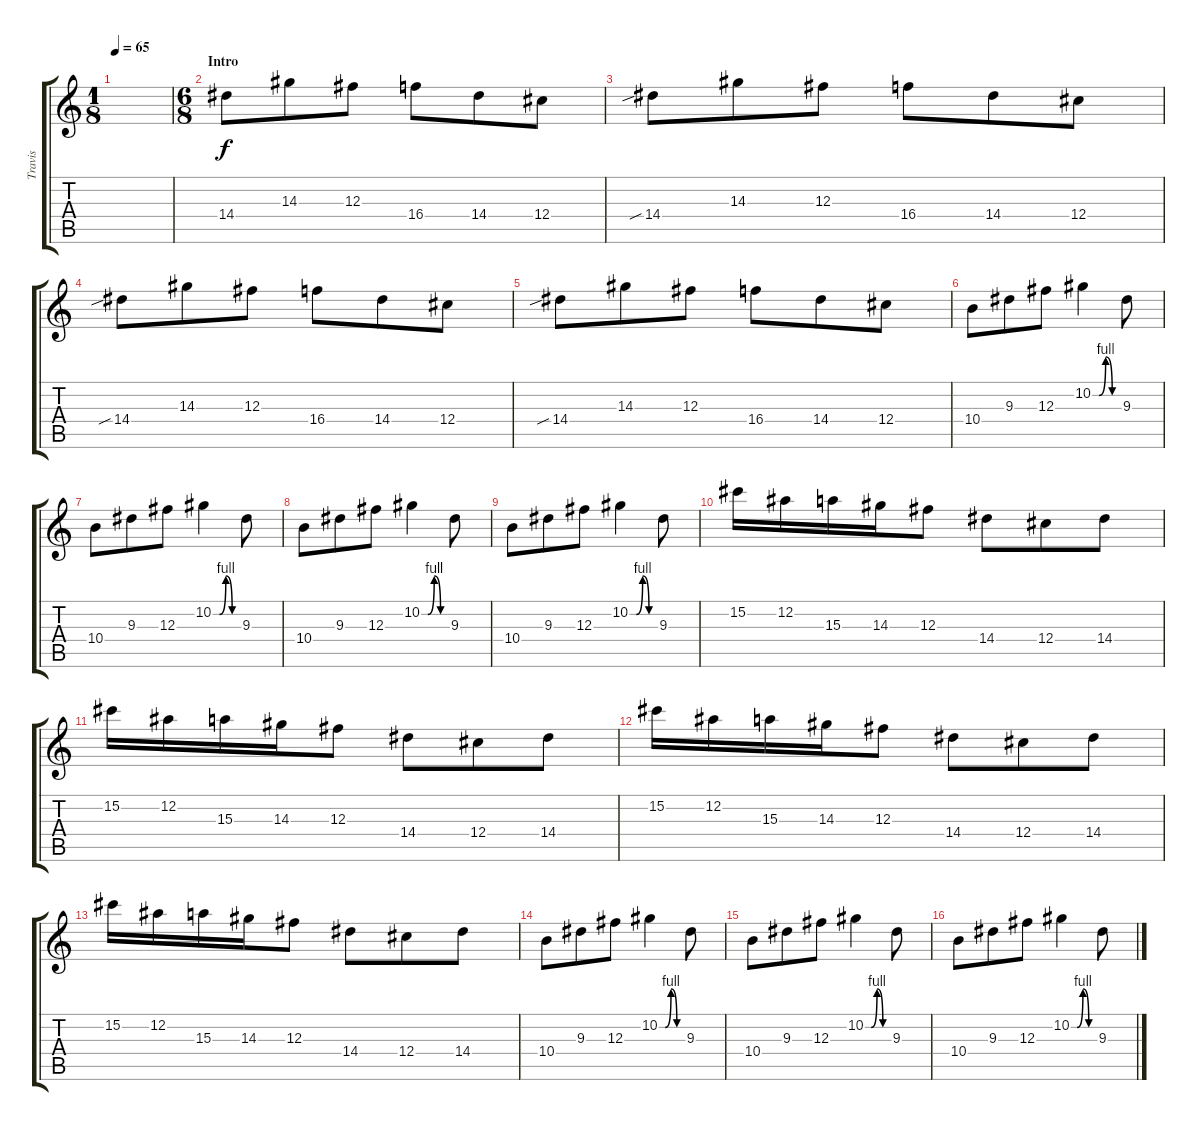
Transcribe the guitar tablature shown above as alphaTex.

\track ("Travis" "Travis") {instrument overdrivenguitar}
\staff {score tabs}
\tuning (Eb4 Bb3 Gb3 Db3 Ab2 Eb2) {hide}
\ts (1 8)
\tempo 65
\clef g2
\ks c
|
\ts (6 8)
\section ("" "Intro")
14.4.8{instrument distortionguitar} 14.3.8 12.3.8 16.4.8 14.4.8 12.4.8 |
14.4{sib}.8 14.3.8 12.3.8 16.4.8 14.4.8 12.4.8 |
14.4{sib}.8 14.3.8 12.3.8 16.4.8 14.4.8 12.4.8 |
14.4{sib}.8 14.3.8 12.3.8 16.4.8 14.4.8 12.4.8 |
10.4.8 9.3.8 12.3.8 10.2{be (custom 0 0 15 0 30 4 45 0 60 0)}.4 9.3.8 |
10.4.8 9.3.8 12.3.8 10.2{be (custom 0 0 15 0 30 4 45 0 60 0)}.4 9.3.8 |
10.4.8 9.3.8 12.3.8 10.2{be (custom 0 0 15 0 30 4 45 0 60 0)}.4 9.3.8 |
10.4.8 9.3.8 12.3.8 10.2{be (custom 0 0 15 0 30 4 45 0 60 0)}.4 9.3.8 |
15.2.16 12.2.16 15.3.16 14.3.16 12.3.8 14.4.8 12.4.8 14.4.8 |
15.2.16 12.2.16 15.3.16 14.3.16 12.3.8 14.4.8 12.4.8 14.4.8 |
15.2.16 12.2.16 15.3.16 14.3.16 12.3.8 14.4.8 12.4.8 14.4.8 |
15.2.16 12.2.16 15.3.16 14.3.16 12.3.8 14.4.8 12.4.8 14.4.8 |
10.4.8 9.3.8 12.3.8 10.2{be (custom 0 0 15 0 30 4 45 0 60 0)}.4 9.3.8 |
10.4.8 9.3.8 12.3.8 10.2{be (custom 0 0 15 0 30 4 45 0 60 0)}.4 9.3.8 |
10.4.8 9.3.8 12.3.8 10.2{be (custom 0 0 15 0 30 4 45 0 60 0)}.4 9.3.8
